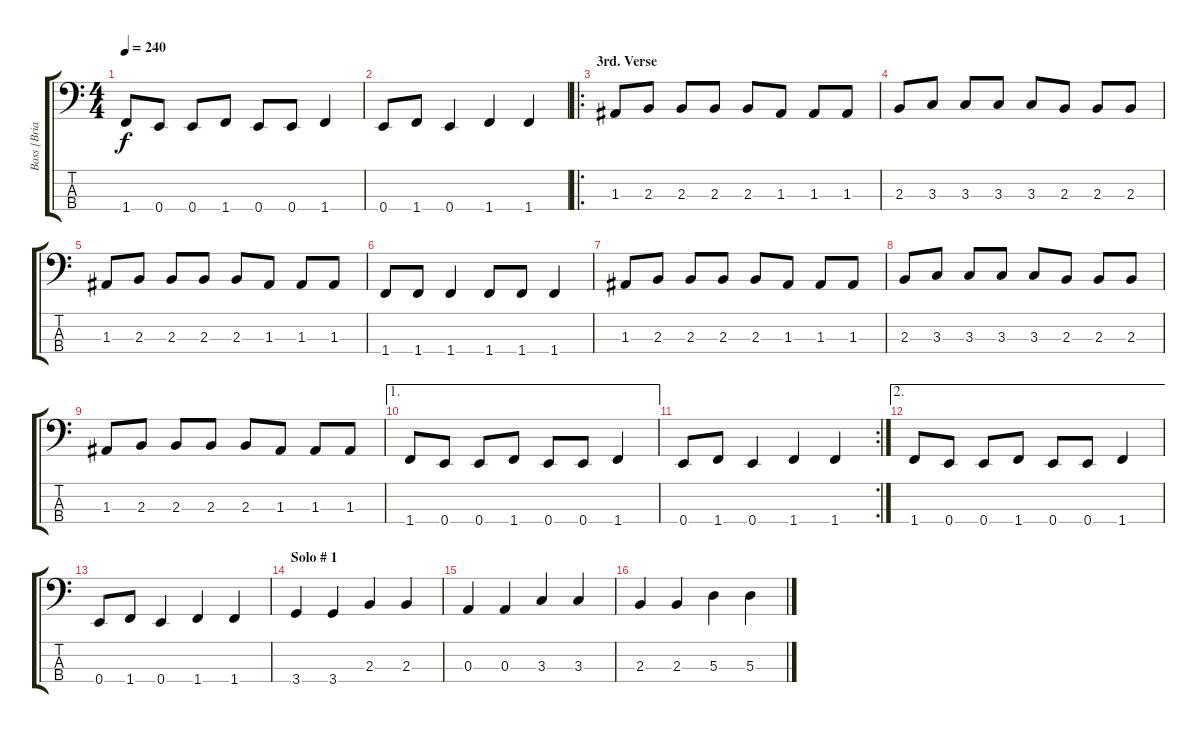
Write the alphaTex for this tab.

\track ("Bass [Brian Bonini]" "Bass [Bria") {instrument electricbassfinger}
\staff {score tabs}
\tuning (G2 D2 A1 E1) {hide}
\ts (4 4)
\tempo 240
\clef f4
\ks c
1.4.8{dy f} 0.4.8 0.4.8 1.4.8 0.4.8 0.4.8 1.4.4 |
0.4.8 1.4.8 0.4.4 1.4.4 1.4.4 |
\ro
\section ("" "3rd. Verse")
1.3.8 2.3.8 2.3.8 2.3.8 2.3.8 1.3.8 1.3.8 1.3.8 |
2.3.8 3.3.8 3.3.8 3.3.8 3.3.8 2.3.8 2.3.8 2.3.8 |
1.3.8 2.3.8 2.3.8 2.3.8 2.3.8 1.3.8 1.3.8 1.3.8 |
1.4.8 1.4.8 1.4.4 1.4.8 1.4.8 1.4.4 |
1.3.8 2.3.8 2.3.8 2.3.8 2.3.8 1.3.8 1.3.8 1.3.8 |
2.3.8 3.3.8 3.3.8 3.3.8 3.3.8 2.3.8 2.3.8 2.3.8 |
1.3.8 2.3.8 2.3.8 2.3.8 2.3.8 1.3.8 1.3.8 1.3.8 |
\ae 1
1.4.8 0.4.8 0.4.8 1.4.8 0.4.8 0.4.8 1.4.4 |
\rc 2
0.4.8 1.4.8 0.4.4 1.4.4 1.4.4 |
\ae 2
1.4.8 0.4.8 0.4.8 1.4.8 0.4.8 0.4.8 1.4.4 |
0.4.8 1.4.8 0.4.4 1.4.4 1.4.4 |
\section ("" "Solo # 1")
3.4.4 3.4.4 2.3.4 2.3.4 |
0.3.4 0.3.4 3.3.4 3.3.4 |
2.3.4 2.3.4 5.3.4 5.3.4
